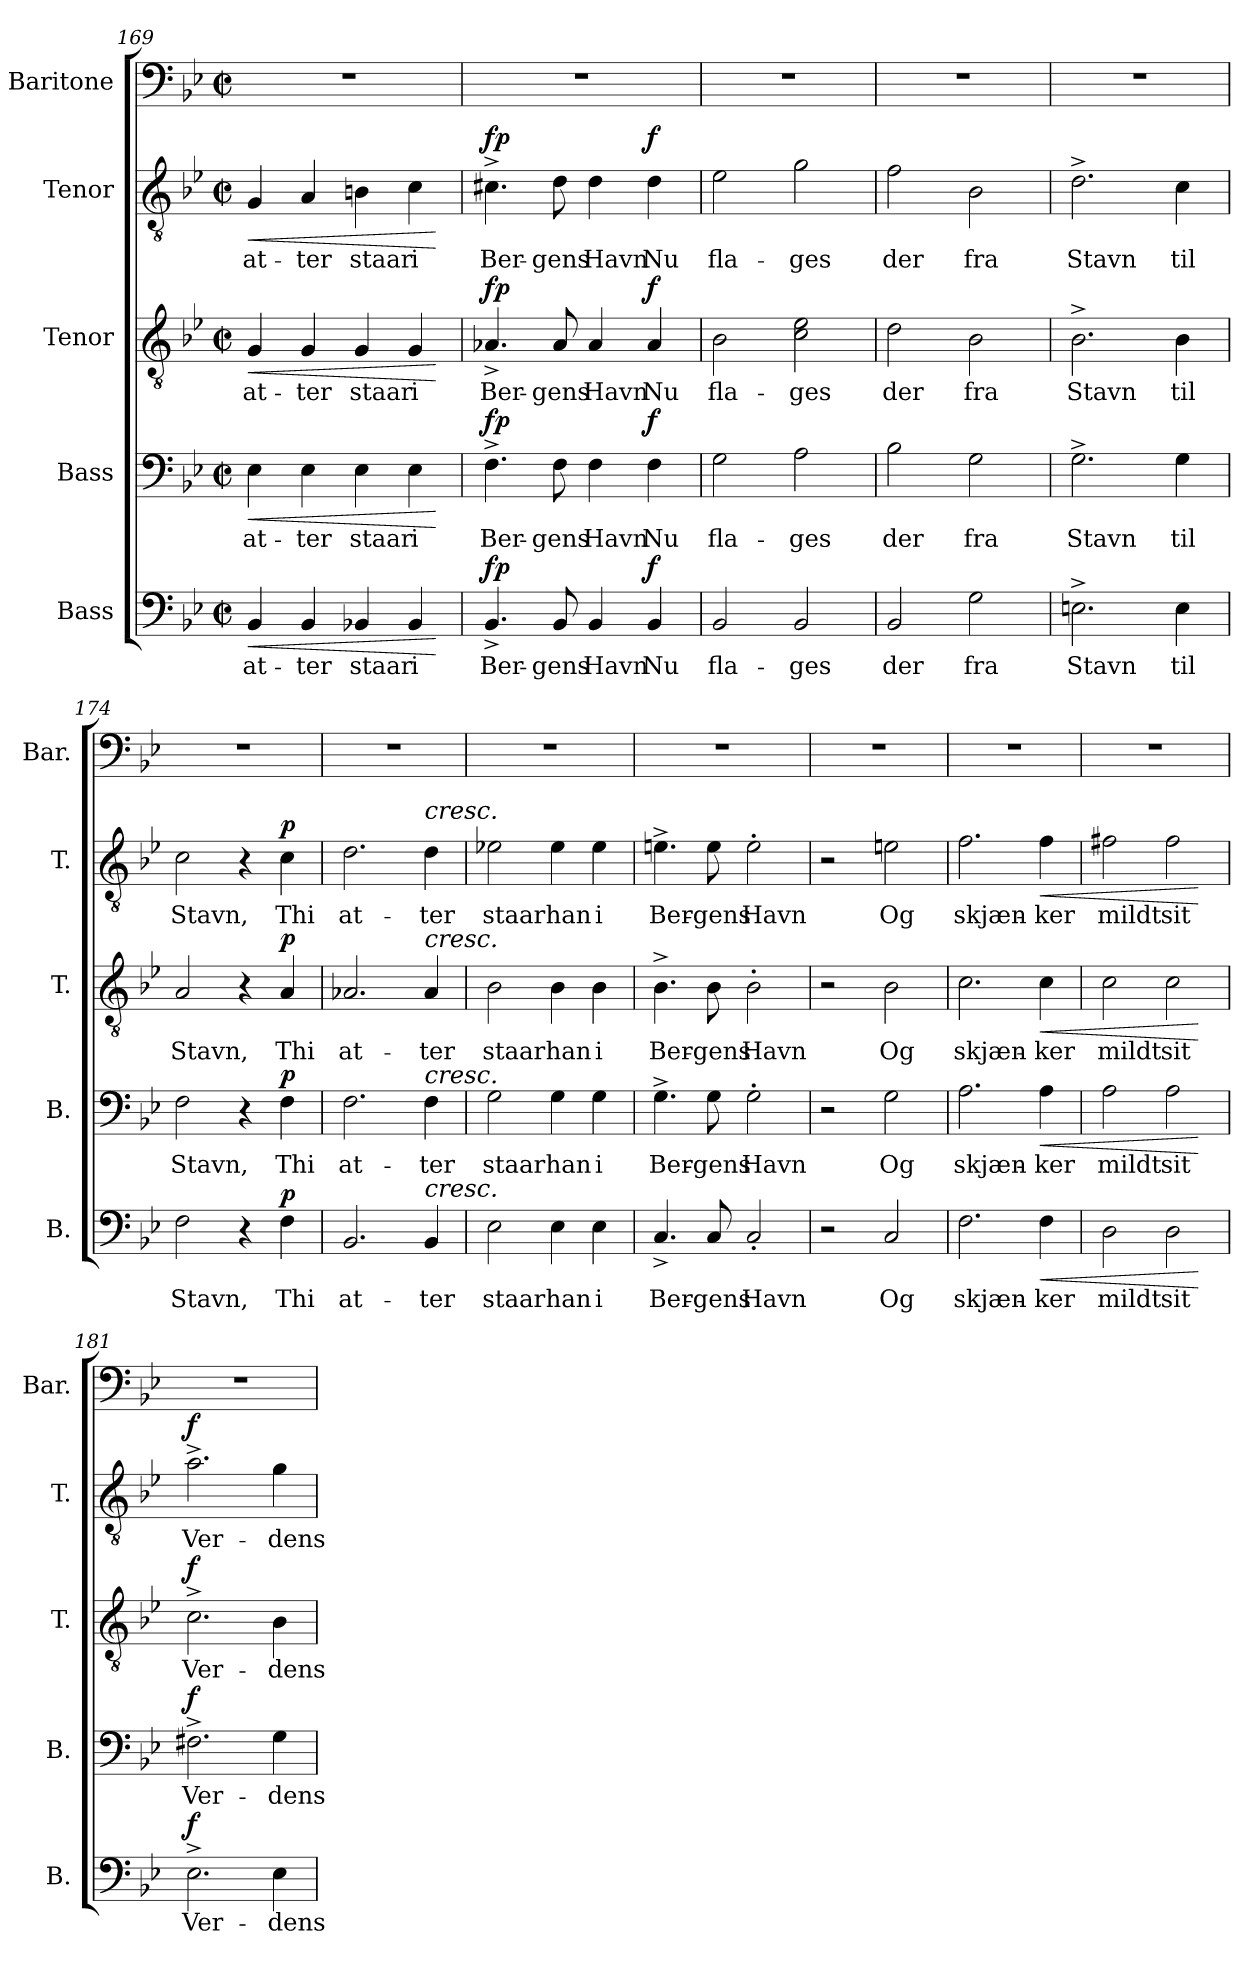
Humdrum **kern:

**kern	**text	**dynam	**kern	**text	**dynam	**kern	**text	**dynam	**kern	**text	**dynam	**kern
*part5	*part5	*part5	*part4	*part4	*part4	*part3	*part3	*part3	*part2	*part2	*part2	*part1
*staff5	*staff5	*staff5	*staff4	*staff4	*staff4	*staff3	*staff3	*staff3	*staff2	*staff2	*staff2	*staff1
*I"Bass	*	*	*I"Bass	*	*	*I"Tenor	*	*	*I"Tenor	*	*	*I"Baritone
*I'B.	*	*	*I'B.	*	*	*I'T.	*	*	*I'T.	*	*	*I'Bar.
!!LO:LB:g=z
*clefF4	*	*	*clefF4	*	*	*clefGv2	*	*	*clefGv2	*	*	*clefF4
*k[b-e-]	*	*	*k[b-e-]	*	*	*k[b-e-]	*	*	*k[b-e-]	*	*	*k[b-e-]
*M2/2	*	*	*M2/2	*	*	*M2/2	*	*	*M2/2	*	*	*M2/2
*met(c|)	*	*	*met(c|)	*	*	*met(c|)	*	*	*met(c|)	*	*	*met(c|)
=169	=169	=169	=169	=169	=169	=169	=169	=169	=169	=169	=169	=169
!	!LO:LY:b	!LO:HP:b	!	!LO:LY:b	!LO:HP:b	!	!LO:LY:b	!LO:HP:b	!	!LO:LY:b	!LO:HP:b	!
4BB-/	at-	<	4E-\	at-	<	4G/	at-	<	4G/	at-	<	1r
!	!LO:LY:b	!	!	!LO:LY:b	!	!	!LO:LY:b	!	!	!LO:LY:b	!	!
4BB-/	-ter	.	4E-\	-ter	.	4G/	-ter	.	4A/	-ter	.	.
!	!LO:LY:b	!	!	!LO:LY:b	!	!	!LO:LY:b	!	!	!LO:LY:b	!	!
4BB-X/	staar	.	4E-\	staar	.	4G/	staar	.	4Bn\	staar	.	.
!	!LO:LY:b	!	!	!LO:LY:b	!	!	!LO:LY:b	!	!	!LO:LY:b	!	!
4BB-/	i	.	4E-\	i	.	4G/	i	.	4c\	i	.	.
.	.	[	.	.	[	.	.	[	.	.	[	.
=170	=170	=170	=170	=170	=170	=170	=170	=170	=170	=170	=170	=170
!	!LO:LY:b	!LO:DY:a	!	!LO:LY:b	!LO:DY:a	!	!LO:LY:b	!LO:DY:a	!	!LO:LY:b	!LO:DY:a	!
4.BB-^/	Ber-	fp	4.F^\	Ber-	fp	4.A-X^/	Ber-	fp	4.c#X^\	Ber-	fp	1r
!	!LO:LY:b	!	!	!LO:LY:b	!	!	!LO:LY:b	!	!	!LO:LY:b	!	!
8BB-/	-gens	.	8F\	-gens	.	8A-/	-gens	.	8d\	-gens	.	.
!	!LO:LY:b	!	!	!LO:LY:b	!	!	!LO:LY:b	!	!	!LO:LY:b	!	!
4BB-/	Havn	.	4F\	Havn	.	4A-/	Havn	.	4d\	Havn	.	.
!	!LO:LY:b	!LO:DY:a	!	!LO:LY:b	!LO:DY:a	!	!LO:LY:b	!LO:DY:a	!	!LO:LY:b	!LO:DY:a	!
4BB-/	Nu	f	4F\	Nu	f	4A-/	Nu	f	4d\	Nu	f	.
=171	=171	=171	=171	=171	=171	=171	=171	=171	=171	=171	=171	=171
!	!LO:LY:b	!	!	!LO:LY:b	!	!	!LO:LY:b	!	!	!LO:LY:b	!	!
2BB-/	fla-	.	2G\	fla-	.	2B-\	fla-	.	2e-\	fla-	.	1r
!	!LO:LY:b	!	!	!LO:LY:b	!	!	!LO:LY:b	!	!	!LO:LY:b	!	!
2BB-/	-ges	.	2A\	-ges	.	2c\ 2e-\	-ges	.	2g\	-ges	.	.
=172	=172	=172	=172	=172	=172	=172	=172	=172	=172	=172	=172	=172
!	!LO:LY:b	!	!	!LO:LY:b	!	!	!LO:LY:b	!	!	!LO:LY:b	!	!
2BB-/	der	.	2B-\	der	.	2d\	der	.	2f\	der	.	1r
!	!LO:LY:b	!	!	!LO:LY:b	!	!	!LO:LY:b	!	!	!LO:LY:b	!	!
2G\	fra	.	2G\	fra	.	2B-\	fra	.	2B-\	fra	.	.
=173	=173	=173	=173	=173	=173	=173	=173	=173	=173	=173	=173	=173
!	!LO:LY:b	!	!	!LO:LY:b	!	!	!LO:LY:b	!	!	!LO:LY:b	!	!
2.En^\	Stavn	.	2.G^\	Stavn	.	2.B-^\	Stavn	.	2.d^\	Stavn	.	1r
!	!LO:LY:b	!	!	!LO:LY:b	!	!	!LO:LY:b	!	!	!LO:LY:b	!	!
4E\	til	.	4G\	til	.	4B-\	til	.	4c\	til	.	.
=174	=174	=174	=174	=174	=174	=174	=174	=174	=174	=174	=174	=174
!	!LO:LY:b	!	!	!LO:LY:b	!	!	!LO:LY:b	!	!	!LO:LY:b	!	!
2F\	Stavn,	.	2F\	Stavn,	.	2A/	Stavn,	.	2c\	Stavn,	.	1r
4r	.	.	4r	.	.	4r	.	.	4r	.	.	.
!	!LO:LY:b	!LO:DY:a	!	!LO:LY:b	!LO:DY:a	!	!LO:LY:b	!LO:DY:a	!	!LO:LY:b	!LO:DY:a	!
4F\	Thi	p	4F\	Thi	p	4A/	Thi	p	4c\	Thi	p	.
=175	=175	=175	=175	=175	=175	=175	=175	=175	=175	=175	=175	=175
!	!LO:LY:b	!	!	!LO:LY:b	!	!	!LO:LY:b	!	!	!LO:LY:b	!	!
2.BB-/	at-	.	2.F\	at-	.	2.A-X/	at-	.	2.d\	at-	.	1r
!	!	!	!	!	!	!	!	!	!LO:TX:a:i:t=cresc.	!	!	!
!	!	!	!	!	!	!LO:TX:a:i:t=cresc.	!	!	!	!	!	!
!	!	!	!LO:TX:a:i:t=cresc.	!	!	!	!	!	!	!	!	!
!LO:TX:a:i:t=cresc.	!	!	!	!	!	!	!	!	!	!	!	!
!	!LO:LY:b	!	!	!LO:LY:b	!	!	!LO:LY:b	!	!	!LO:LY:b	!	!
4BB-/	-ter	.	4F\	-ter	.	4A-/	-ter	.	4d\	-ter	.	.
=176	=176	=176	=176	=176	=176	=176	=176	=176	=176	=176	=176	=176
!	!LO:LY:b	!	!	!LO:LY:b	!	!	!LO:LY:b	!	!	!LO:LY:b	!	!
2E-\	staar	.	2G\	staar	.	2B-\	staar	.	2e-X\	staar	.	1r
!	!LO:LY:b	!	!	!LO:LY:b	!	!	!LO:LY:b	!	!	!LO:LY:b	!	!
4E-\	han	.	4G\	han	.	4B-\	han	.	4e-\	han	.	.
!	!LO:LY:b	!	!	!LO:LY:b	!	!	!LO:LY:b	!	!	!LO:LY:b	!	!
4E-\	i	.	4G\	i	.	4B-\	i	.	4e-\	i	.	.
=177	=177	=177	=177	=177	=177	=177	=177	=177	=177	=177	=177	=177
!	!LO:LY:b	!	!	!LO:LY:b	!	!	!LO:LY:b	!	!	!LO:LY:b	!	!
4.C^/	Ber-	.	4.G^\	Ber-	.	4.B-^\	Ber-	.	4.en^\	Ber-	.	1r
!	!LO:LY:b	!	!	!LO:LY:b	!	!	!LO:LY:b	!	!	!LO:LY:b	!	!
8C/	-gens	.	8G\	-gens	.	8B-\	-gens	.	8e\	-gens	.	.
!	!LO:LY:b	!	!	!LO:LY:b	!	!	!LO:LY:b	!	!	!LO:LY:b	!	!
2C'/	Havn	.	2G'\	Havn	.	2B-'\	Havn	.	2e'\	Havn	.	.
=178	=178	=178	=178	=178	=178	=178	=178	=178	=178	=178	=178	=178
2r	.	.	2r	.	.	2r	.	.	2r	.	.	1r
!	!LO:LY:b	!	!	!LO:LY:b	!	!	!LO:LY:b	!	!	!LO:LY:b	!	!
2C/	Og	.	2G\	Og	.	2B-\	Og	.	2en\	Og	.	.
!!LO:LB:g=z
=179	=179	=179	=179	=179	=179	=179	=179	=179	=179	=179	=179	=179
!	!LO:LY:b	!	!	!LO:LY:b	!	!	!LO:LY:b	!	!	!LO:LY:b	!	!
2.F\	skjæn-	.	2.A\	skjæn-	.	2.c\	skjæn-	.	2.f\	skjæn-	.	1r
!	!LO:LY:b	!LO:HP:b	!	!LO:LY:b	!LO:HP:b	!	!LO:LY:b	!LO:HP:b	!	!LO:LY:b	!LO:HP:b	!
4F\	-ker	<	4A\	-ker	<	4c\	-ker	<	4f\	-ker	<	.
=180	=180	=180	=180	=180	=180	=180	=180	=180	=180	=180	=180	=180
!	!LO:LY:b	!	!	!LO:LY:b	!	!	!LO:LY:b	!	!	!LO:LY:b	!	!
2D\	mildt	.	2A\	mildt	.	2c\	mildt	.	2f#X\	mildt	.	1r
!	!LO:LY:b	!	!	!LO:LY:b	!	!	!LO:LY:b	!	!	!LO:LY:b	!	!
2D\	sit	.	2A\	sit	.	2c\	sit	.	2f#\	sit	.	.
.	.	[	.	.	[	.	.	[	.	.	[	.
=181	=181	=181	=181	=181	=181	=181	=181	=181	=181	=181	=181	=181
!	!LO:LY:b	!LO:DY:a	!	!LO:LY:b	!LO:DY:a	!	!LO:LY:b	!LO:DY:a	!	!LO:LY:b	!LO:DY:a	!
2.E-^\	Ver-	f	2.F#X^\	Ver-	f	2.c^\	Ver-	f	2.a^\	Ver-	f	1r
!	!LO:LY:b	!	!	!LO:LY:b	!	!	!LO:LY:b	!	!	!LO:LY:b	!	!
4E-\	-dens-	.	4G\	-dens-	.	4B-\	-dens-	.	4g\	-dens-	.	.
=	=	=	=	=	=	=	=	=	=	=	=	=
*-	*-	*-	*-	*-	*-	*-	*-	*-	*-	*-	*-	*-
